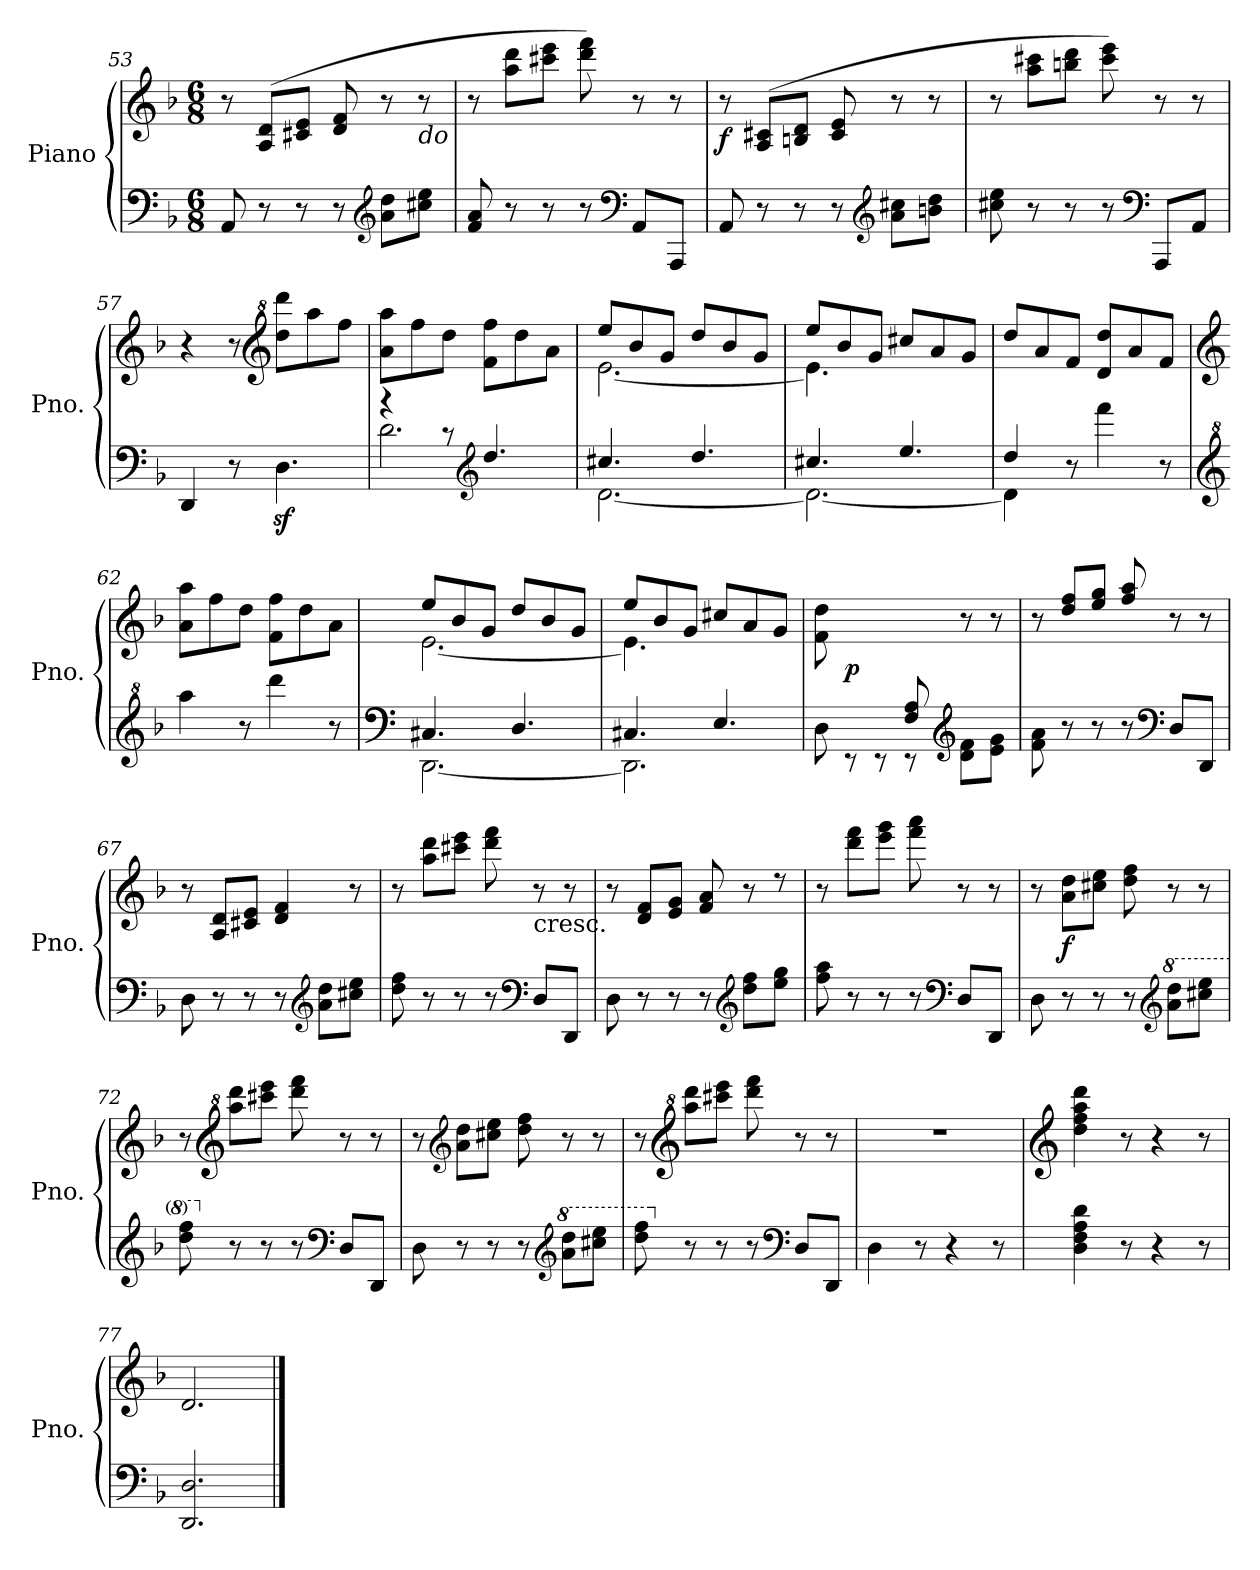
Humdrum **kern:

**kern	**kern	**dynam
*part1	*part1	*part1
*staff2	*staff1	*staff1/2
*I"Piano	*	*
*I'Pno.	*	*
*clefF4	*clefG2	*
*k[b-]	*k[b-]	*
*M6/8	*M6/8	*
=53	=53	=53
8AA/	8r	.
8r	(>8A/ 8d/L	.
8r	8c#X/ 8e/J	.
8r	8d/ 8f/	.
*clefG2	*	*
8a\ 8dd\L	8r	.
!	!LO:TX:b:i:t=do	!
8cc#X\ 8ee\J	8r	.
=54	=54	=54
8f/ 8a/	8r	.
8r	8aa\ 8ddd\L	.
8r	8ccc#X\ 8eee\J	.
8r	8ddd\ 8fff\)	.
*clefF4	*	*
8AA/L	8r	.
8AAA/J	8r	.
=55	=55	=55
!	!	!LO:DY:b
8AA/	8r	f
8r	(>8A/ 8c#X/L	.
8r	8Bn/ 8d/J	.
8r	8c#/ 8e/	.
*clefG2	*	*
8a\ 8cc#X\L	8r	.
8bn\ 8dd\J	8r	.
=56	=56	=56
8cc#X\ 8ee\	8r	.
8r	8aa\ 8ccc#X\L	.
8r	8bbn\ 8ddd\J	.
8r	8ccc#\ 8eee\)	.
*clefF4	*	*
8AAA/L	8r	.
8AA/J	8r	.
=57	=57	=57
4DD/	4r	.
8r	8r	.
*	*clefG^2	*
4.Dz<\	8ddd\ 8dddd\L	.
.	8aaa\	.
.	8fff\J	.
=58	=58	=58
*^	*	*
4r	2.d\	8aa\ 8aaa\L	.
.	.	8fff\	.
8rc	.	8ddd\J	.
*clefG2	*	*	*
4.dd/	.	8ff\ 8fff\L	.
.	.	8ddd\	.
.	.	8aa\J	.
=59	=59	=59	=59
*	*	*^	*
4.cc#X/	[2.d\	8eee/L	[2.ee\	.
.	.	8bb-/	.	.
.	.	8gg/J	.	.
4.dd/	.	8ddd/L	.	.
.	.	8bb-/	.	.
.	.	8gg/J	.	.
=60	=60	=60	=60	=60
4.cc#X/	2.d\_	8eee/L	4.ee\]	.
.	.	8bb-/	.	.
.	.	8gg/J	.	.
4.ee/	.	8ccc#X/L	4.ryy	.
.	.	8aa/	.	.
.	.	8gg/J	.	.
*	*	*v	*v	*
=61	=61	=61	=61
4dd/	4d\]	8ddd/L	.
.	.	8aa/	.
8r	2ryy	8ff/J	.
4fff\	.	8dd/ 8ddd/L	.
.	.	8aa/	.
8r	.	8ff/J	.
*v	*v	*	*
=62	=62	=62
*clefG^2	*clefG2	*
4aaa\	8a\ 8aa\L	.
.	8ff\	.
8r	8dd\J	.
4dddd\	8f\ 8ff\L	.
.	8dd\	.
8r	8a\J	.
=63	=63	=63
*clefF4	*	*
*^	*^	*
4.C#X/	[2.DD\	8ee/L	[2.e\	.
.	.	8b-/	.	.
.	.	8g/J	.	.
4.D/	.	8dd/L	.	.
.	.	8b-/	.	.
.	.	8g/J	.	.
=64	=64	=64	=64	=64
4.C#X/	2.DD\]	8ee/L	4.e\]	.
.	.	8b-/	.	.
.	.	8g/J	.	.
4.E/	.	8cc#X/L	4.ryy	.
.	.	8a/	.	.
.	.	8g/J	.	.
*	*	*v	*v	*
=65	=65	=65	=65
8ryy	8D\	8f\ 8dd\L	.
!	!	!	!LO:DY:a=2
8D/ 8F/	8rEE	4.ryy	p
8E/ 8G/J	8rEE	.	.
8F/ 8A/	8rEE	.	.
*clefG2	*	*	*
4ryy	8d\ 8f\L	8r	.
.	8e\ 8g\J	8r	.
*v	*v	*	*
=66	=66	=66
8f\ 8a\	8r	.
8r	8dd/ 8ff/L	.
8r	8ee/ 8gg/J	.
8r	8ff/ 8aa/	.
*clefF4	*	*
8D/L	8r	.
8DD/J	8r	.
=67	=67	=67
8D\	8r	.
8r	8A/ 8d/L	.
8r	8c#X/ 8e/J	.
8r	4d/ 4f/	.
*clefG2	*	*
8a\ 8dd\L	.	.
8cc#X\ 8ee\J	8r	.
=68	=68	=68
8dd\ 8ff\	8r	.
8r	8aa\ 8ddd\L	.
8r	8ccc#X\ 8eee\J	.
8r	8ddd\ 8fff\	.
*clefF4	*	*
!	!LO:TX:b:t=cresc.	!
8D/L	8r	.
8DD/J	8r	.
=69	=69	=69
8D\	8r	.
8r	8d/ 8f/L	.
8r	8e/ 8g/J	.
8r	8f/ 8a/	.
*clefG2	*	*
8dd\ 8ff\L	8r	.
8ee\ 8gg\J	8rdd	.
=70	=70	=70
8ff\ 8aa\	8r	.
8r	8ddd\ 8fff\L	.
8r	8eee\ 8ggg\J	.
8r	8fff\ 8aaa\	.
*clefF4	*	*
8D/L	8r	.
8DD/J	8r	.
=71	=71	=71
8D\	8r	.
!	!	!LO:DY:b
8r	8a\ 8dd\L	f
8r	8cc#X\ 8ee\J	.
8r	8dd\ 8ff\	.
*clefG2	*	*
*8va	*	*
8aa\ 8ddd\L	8r	.
8ccc#X\ 8eee\J	8r	.
=72	=72	=72
8ddd\ 8fff\	8r	.
*	*clefG^2	*
*X8va	*	*
8r	8aaa\ 8dddd\L	.
8r	8cccc#X\ 8eeee\J	.
8r	8dddd\ 8ffff\	.
*clefF4	*	*
8D/L	8r	.
8DD/J	8r	.
=73	=73	=73
8D\	8r	.
*	*clefG2	*
8r	8a\ 8dd\L	.
8r	8cc#X\ 8ee\J	.
8r	8dd\ 8ff\	.
*clefG2	*	*
*8va	*	*
8aa\ 8ddd\L	8r	.
8ccc#X\ 8eee\J	8r	.
=74	=74	=74
8ddd\ 8fff\	8r	.
*	*clefG^2	*
*X8va	*	*
8r	8aaa\ 8dddd\L	.
8r	8cccc#X\ 8eeee\J	.
8r	8dddd\ 8ffff\	.
*clefF4	*	*
8D/L	8r	.
8DD/J	8r	.
=75	=75	=75
4D\	2.r	.
8r	.	.
4r	.	.
8r	.	.
=76	=76	=76
*	*clefG2	*
4D\ 4F\ 4A\ 4d\	4dd\ 4ff\ 4aa\ 4ddd\	.
8r	8r	.
4r	4r	.
8r	8r	.
=77	=77	=77
2.DD/ 2.D/	2.d/	.
==	==	==
*-	*-	*-
